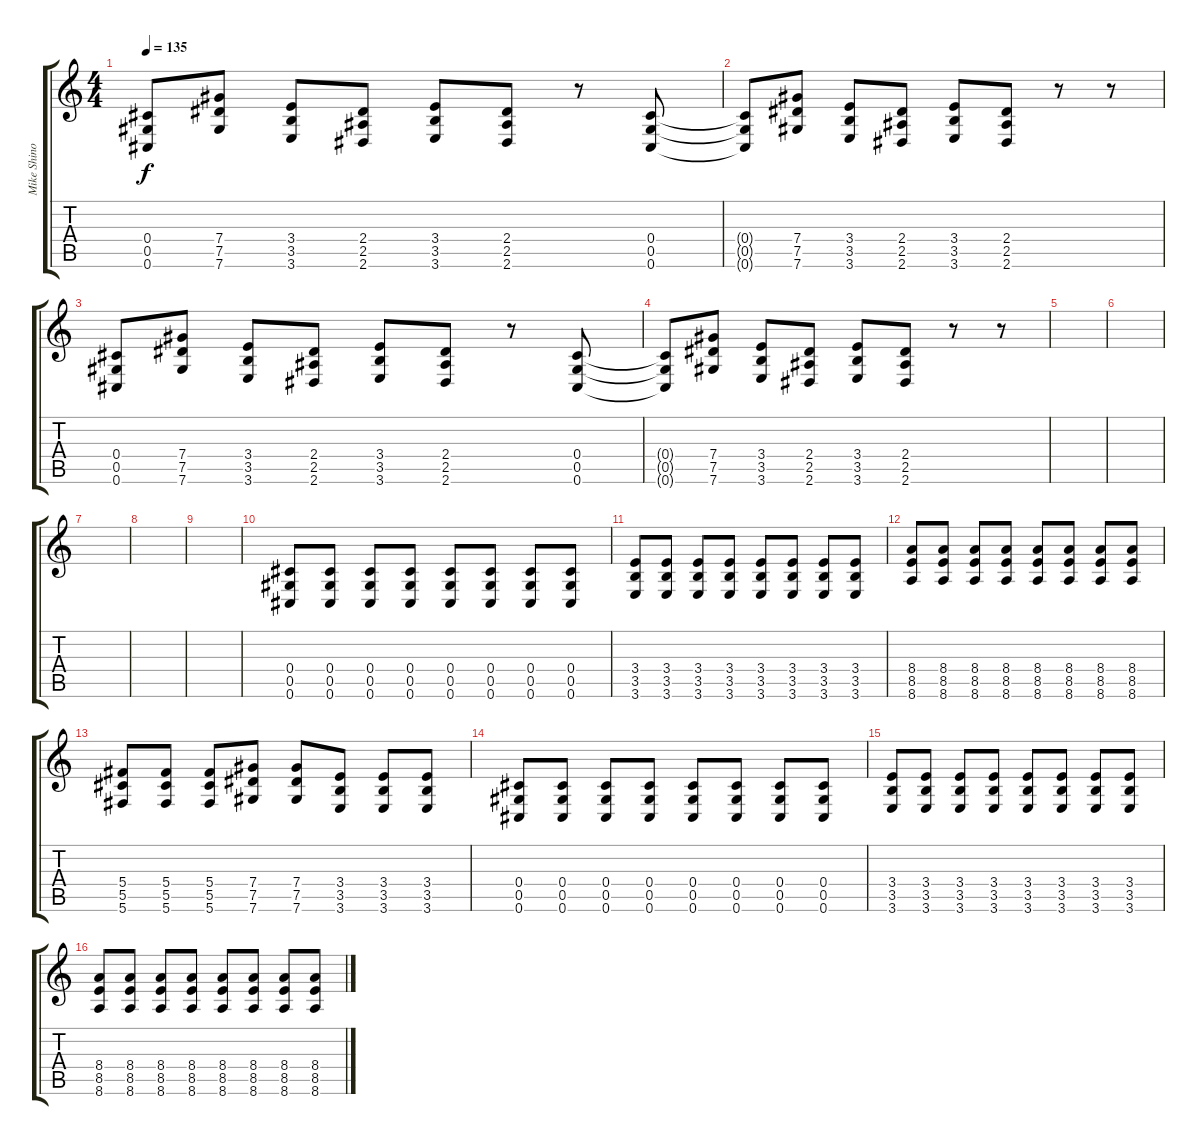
\track ("Mike Shinoda (2nd Guitar)" "Mike Shino") {instrument distortionguitar}
\staff {score tabs}
\tuning (Eb4 Bb3 Gb3 Db3 Ab2 Db2) {hide}
\ts (4 4)
\tempo 135
\clef g2
\ks c
(0.4 0.5 0.6).8{dy f} (7.4 7.5 7.6).8 (3.4 3.5 3.6).8 (2.4 2.5 2.6).8 (3.4 3.5 3.6).8 (2.4 2.5 2.6).8 r.8 (0.4 0.5 0.6).8 |
(0.4{t} 0.5{t} 0.6{t}).8 (7.4 7.5 7.6).8 (3.4 3.5 3.6).8 (2.4 2.5 2.6).8 (3.4 3.5 3.6).8 (2.4 2.5 2.6).8 r.8 r.8 |
(0.4 0.5 0.6).8 (7.4 7.5 7.6).8 (3.4 3.5 3.6).8 (2.4 2.5 2.6).8 (3.4 3.5 3.6).8 (2.4 2.5 2.6).8 r.8 (0.4 0.5 0.6).8 |
(0.4{t} 0.5{t} 0.6{t}).8 (7.4 7.5 7.6).8 (3.4 3.5 3.6).8 (2.4 2.5 2.6).8 (3.4 3.5 3.6).8 (2.4 2.5 2.6).8 r.8 r.8 |
|
|
|
|
|
(0.4 0.5 0.6).8 (0.4 0.5 0.6).8 (0.4 0.5 0.6).8 (0.4 0.5 0.6).8 (0.4 0.5 0.6).8 (0.4 0.5 0.6).8 (0.4 0.5 0.6).8 (0.4 0.5 0.6).8 |
(3.4 3.5 3.6).8 (3.4 3.5 3.6).8 (3.4 3.5 3.6).8 (3.4 3.5 3.6).8 (3.4 3.5 3.6).8 (3.4 3.5 3.6).8 (3.4 3.5 3.6).8 (3.4 3.5 3.6).8 |
(8.4 8.5 8.6).8 (8.4 8.5 8.6).8 (8.4 8.5 8.6).8 (8.4 8.5 8.6).8 (8.4 8.5 8.6).8 (8.4 8.5 8.6).8 (8.4 8.5 8.6).8 (8.4 8.5 8.6).8 |
(5.4 5.5 5.6).8 (5.4 5.5 5.6).8 (5.4 5.5 5.6).8 (7.4 7.5 7.6).8 (7.4 7.5 7.6).8 (3.4 3.5 3.6).8 (3.4 3.5 3.6).8 (3.4 3.5 3.6).8 |
(0.4 0.5 0.6).8 (0.4 0.5 0.6).8 (0.4 0.5 0.6).8 (0.4 0.5 0.6).8 (0.4 0.5 0.6).8 (0.4 0.5 0.6).8 (0.4 0.5 0.6).8 (0.4 0.5 0.6).8 |
(3.4 3.5 3.6).8 (3.4 3.5 3.6).8 (3.4 3.5 3.6).8 (3.4 3.5 3.6).8 (3.4 3.5 3.6).8 (3.4 3.5 3.6).8 (3.4 3.5 3.6).8 (3.4 3.5 3.6).8 |
(8.4 8.5 8.6).8 (8.4 8.5 8.6).8 (8.4 8.5 8.6).8 (8.4 8.5 8.6).8 (8.4 8.5 8.6).8 (8.4 8.5 8.6).8 (8.4 8.5 8.6).8 (8.4 8.5 8.6).8
